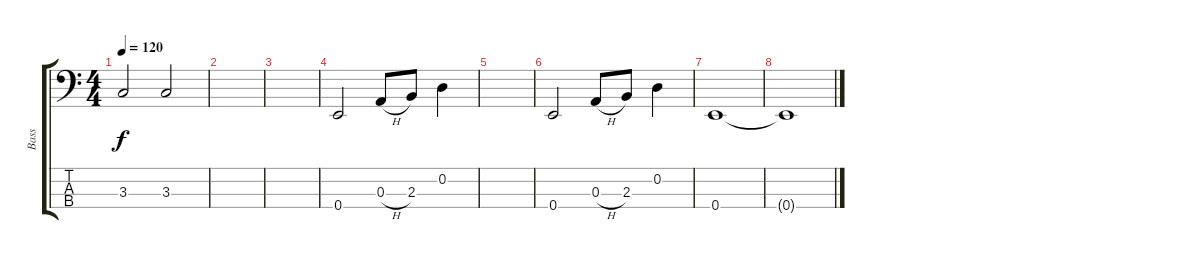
\track ("Bass" "Bass") {instrument electricbasspick}
\staff {score tabs}
\tuning (G2 D2 A1 E1) {hide}
\ts (4 4)
\tempo 120
\clef f4
\ks c
3.3.2{dy f} 3.3.2 |
|
|
0.4.2 0.3{h}.8 2.3.8 0.2.4 |
|
0.4.2 0.3{h}.8 2.3.8 0.2.4 |
0.4.1 |
0.4{t}.1
